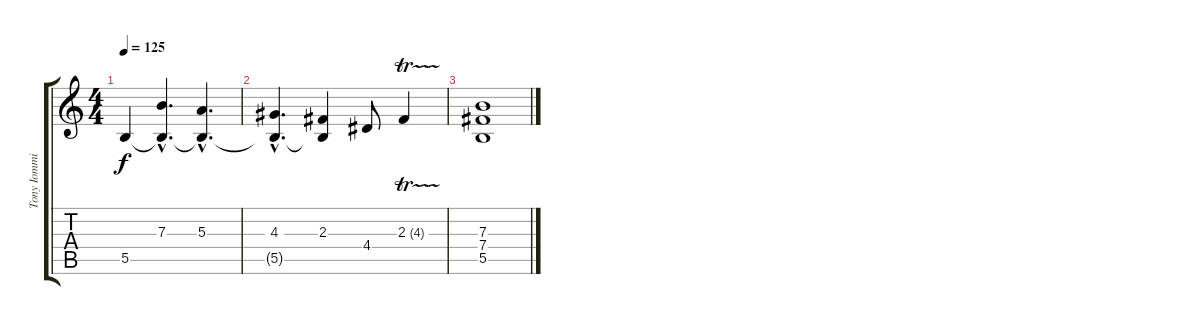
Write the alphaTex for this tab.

\track ("Tony Iommi" "Tony Iommi") {instrument overdrivenguitar}
\staff {score tabs}
\tuning (Db4 Ab3 E3 B2 Gb2 Db2) {hide}
\ts (4 4)
\tempo 125
\clef g2
\ks c
5.5.4{dy f} (7.3{hac} 5.5{hac t}).4{d} (5.3{hac} 5.5{hac t}).4{d} |
(4.3{hac} 5.5{hac t}).4{d} (2.3 5.5{t}).4 4.4.8 2.3{tr (4 16)}.4 |
(7.3 7.4 5.5).1
